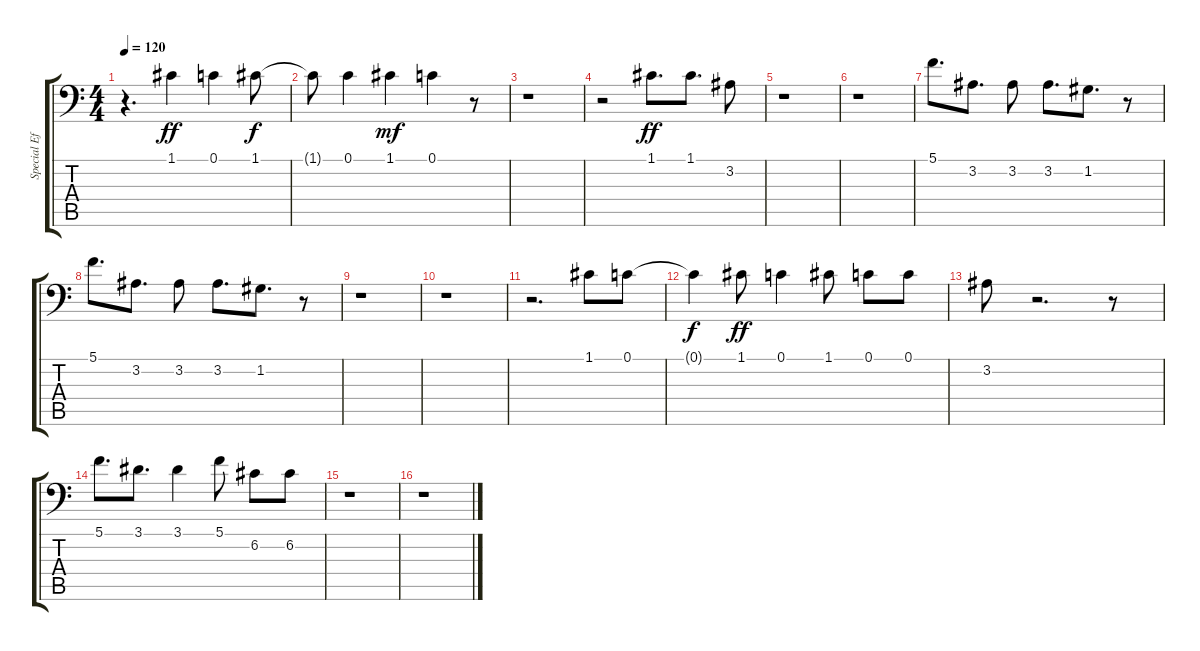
\track ("Special Effects" "Special Ef") {instrument clarinet}
\staff {score tabs}
\tuning (C4 G3 Eb3 Bb2 F2 Bb1) {hide}
\ts (4 4)
\tempo 120
\clef f4
\ks c
r.4{d dy f} 1.1.4{dy ff} 0.1.4 1.1.8{dy f} |
1.1{t}.8 0.1.4 1.1.4{dy mf} 0.1.4 r.8 |
r.1 |
r.2 1.1.8{d dy ff} 1.1.8{d} 3.2.8 |
r.1 |
r.1 |
5.1.8{d} 3.2.8{d} 3.2.8 3.2.8{d} 1.2.8{d} r.8 |
5.1.8{d} 3.2.8{d} 3.2.8 3.2.8{d} 1.2.8{d} r.8 |
r.1 |
r.1 |
r.2{d} 1.1.8 0.1.8 |
0.1{t}.4{dy f} 1.1.8{dy ff} 0.1.4 1.1.8 0.1.8 0.1.8 |
3.2.8 r.2{d} r.8 |
5.1.8{d} 3.1.8{d} 3.1.4 5.1.8 6.2.8 6.2.8 |
r.1 |
r.1
